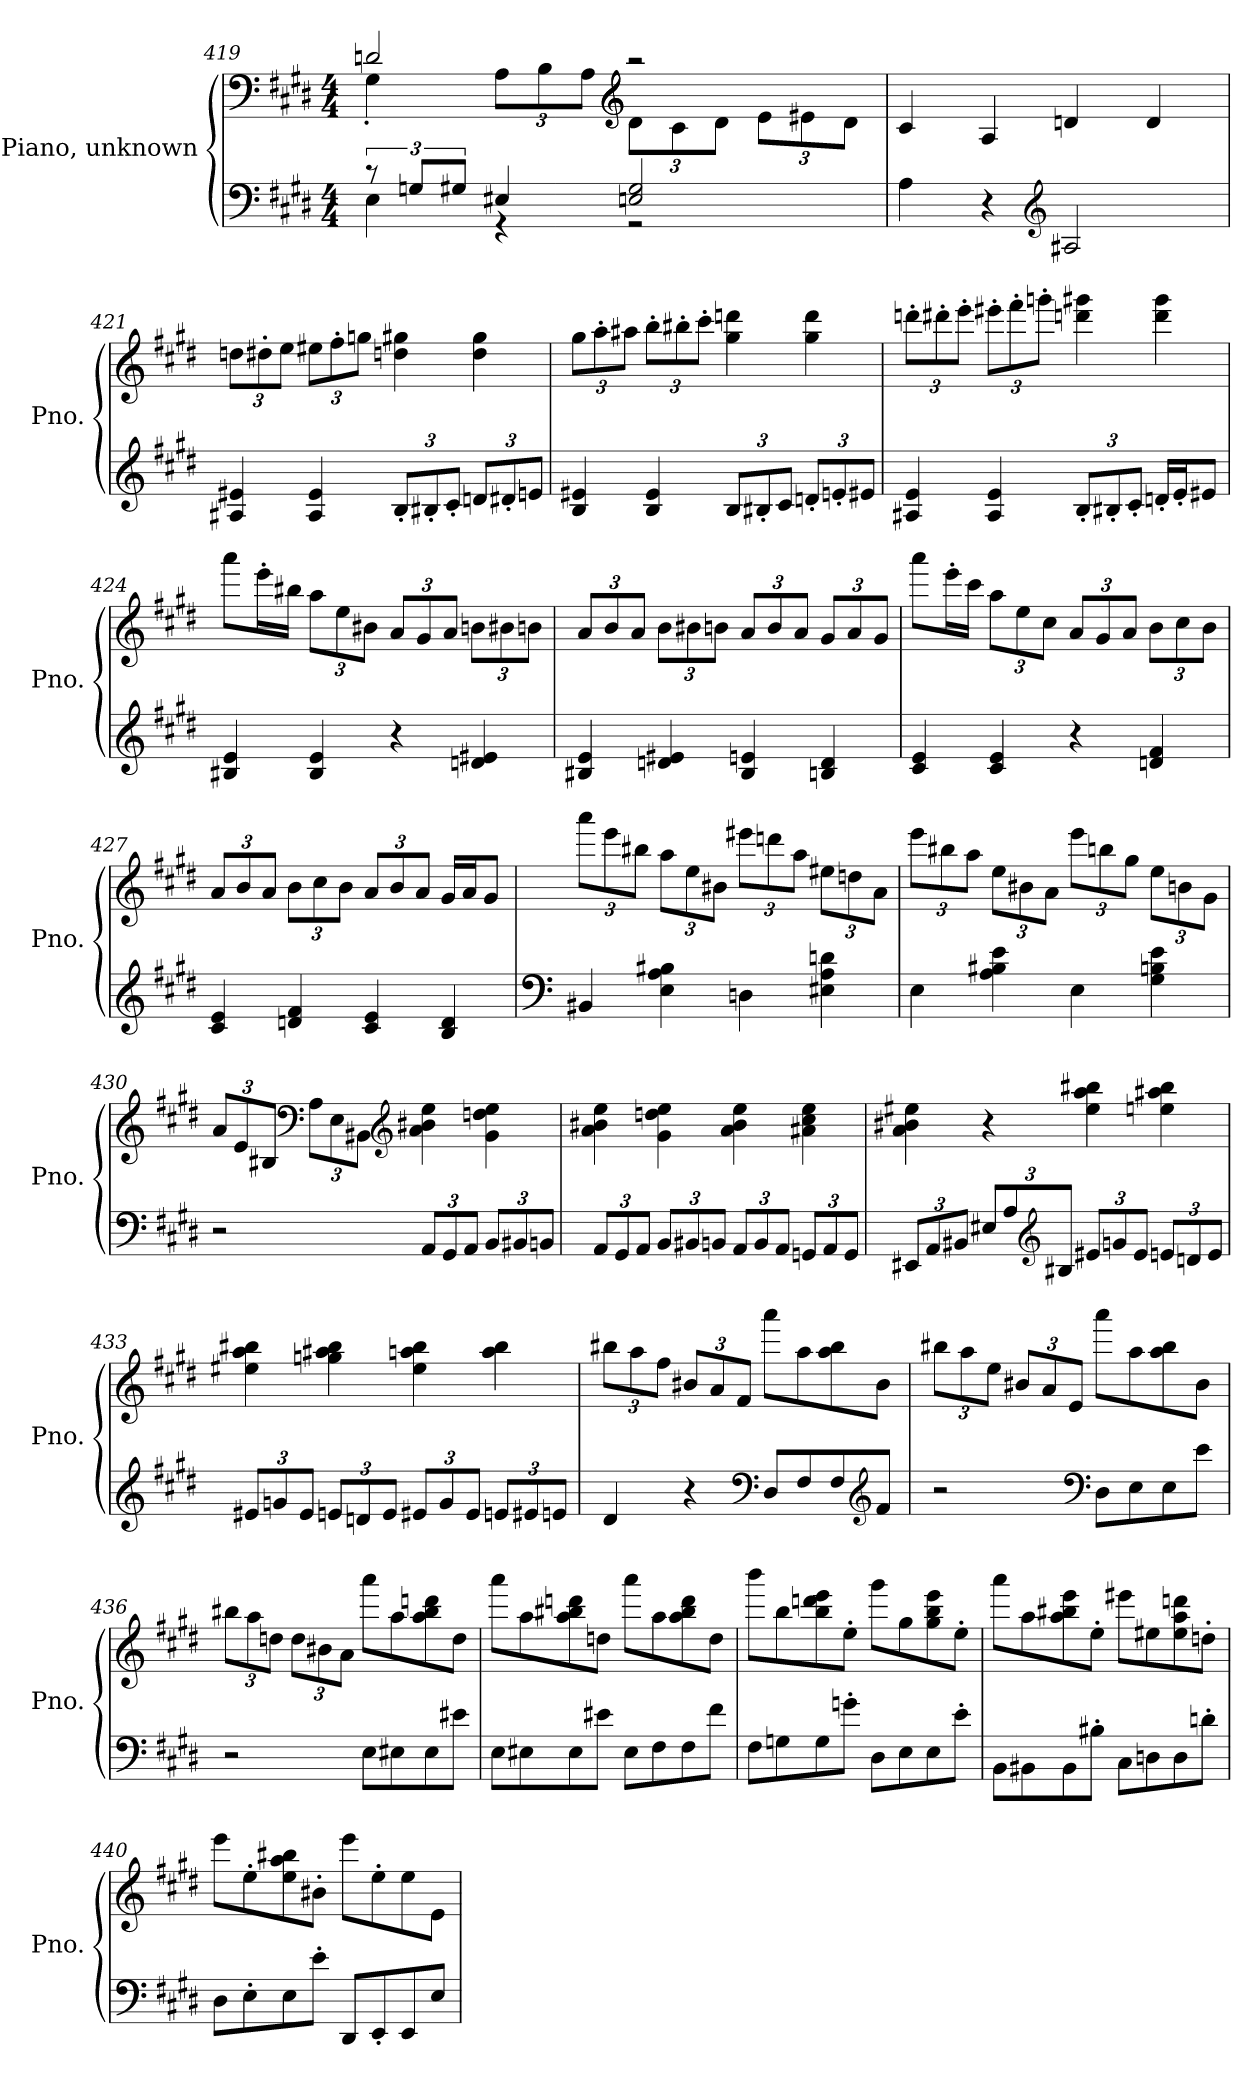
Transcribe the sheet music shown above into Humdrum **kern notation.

**kern	**kern
*part1	*part1
*staff2	*staff1
*I"Piano, unknown	*
*I'Pno.	*
*clefF4	*clefF4
*k[f#c#g#d#]	*k[f#c#g#d#]
*M4/4	*M4/4
=419	=419
*^	*^
12r	4E\	2dn/	4G#'\
12Gn/L	.	.	.
12G#X/J	.	.	.
*	*	*	*Xbrackettup
4E#X/	4r	.	12A\L
.	.	.	12B\
.	.	.	12A\J
*	*	*clefG2	*
2En/ 2G#/	2r	2r	12d\L
.	.	.	12c#\
.	.	.	12d\J
.	.	.	12e\L
.	.	.	12e#X\
.	.	.	12d\J
*v	*v	*	*
*	*v	*v
=420	=420
4A\	4c#/
4r	4A/
*clefG2	*
2A#X/	4dn/
.	4d/
!!LO:LB:g=z
=421	=421
4A#X/ 4e#X/	12ddn\L
.	12dd#X'\
.	12ee\J
4A#/ 4e#/	12ee#X\L
.	12ff#'\
.	12ggn\J
*Xbrackettup	*
12B'/L	4ddn\ 4gg#X\
12B#X'/	.
12c#'/J	.
12dn/L	4dd\ 4gg#\
12d#X'/	.
12en/J	.
=422	=422
4B/ 4e#X/	12gg#\L
.	12aa'\
.	12aa#X\J
4B/ 4e#/	12bb'\L
.	12bb#X'\
.	12ccc#'\J
12B/L	4gg#\ 4dddn\
12B#X'/	.
12c#/J	.
12dn'/L	4gg#\ 4ddd\
12en'/	.
12e#X/J	.
!!LO:LB:g=z
=423	=423
4A#X/ 4e/	12dddn'\L
.	12ddd#X'\
.	12eee'\J
4A#/ 4e/	12eee#X'\L
.	12fff#'\
.	12gggn'\J
12B'/L	4dddn\ 4ggg#X\
12B#X'/	.
12c#'/J	.
16dn'/LL	4ddd\ 4ggg#\
16e'/J	.
8e#X/J	.
=424	=424
4B#X/ 4e/	8aaa\L
.	16eee'\L
.	16bb#X\JJ
4B#/ 4e/	12aa\L
.	12ee\
.	12b#X\J
4r	12a/L
.	12g#/
.	12a/J
4dn/ 4e#X/	12bn\L
.	12b#X\
.	12bn\J
!!LO:LB:g=z
=425	=425
4B#X/ 4e/	12a/L
.	12b/
.	12a/J
4dn/ 4e#X/	12b\L
.	12b#X\
.	12bn\J
4B#/ 4en/	12a/L
.	12b/
.	12a/J
4Bn/ 4d/	12g#/L
.	12a/
.	12g#/J
=426	=426
4c#/ 4e/	8aaa\L
.	16eee'\L
.	16ccc#\JJ
4c#/ 4e/	12aa\L
.	12ee\
.	12cc#\J
4r	12a/L
.	12g#/
.	12a/J
4dn/ 4f#/	12b\L
.	12cc#\
.	12b\J
=427	=427
4c#/ 4e/	12a/L
.	12b/
.	12a/J
4dn/ 4f#/	12b\L
.	12cc#\
.	12b\J
4c#/ 4e/	12a/L
.	12b/
.	12a/J
4B/ 4d/	16g#/LL
.	16a/J
.	8g#/J
!!LO:LB:g=z
=428	=428
*clefF4	*
4BB#X/	12aaa\L
.	12eee\
.	12bb#X\J
4E\ 4A\ 4B#X\	12aa\L
.	12ee\
.	12b#X\J
4Dn\	12eee#X\L
.	12dddn\
.	12aa\J
4E#X\ 4A\ 4dn\	12ee#X\L
.	12ddn\
.	12a\J
=429	=429
4E\	12eee\L
.	12bb#X\
.	12aa\J
4A\ 4B#X\ 4e\	12ee\L
.	12b#X\
.	12a\J
4E\	12eee\L
.	12bbn\
.	12gg#\J
4G#\ 4Bn\ 4e\	12ee\L
.	12bn\
.	12g#\J
!!LO:PB:g=z
=430	=430
2r	12a/L
.	12e/
.	12B#X/J
*	*clefF4
.	12A\L
.	12E\
.	12BB#X\J
*	*clefG2
12AA/L	4a\ 4b#X\ 4ee\
12GG#/	.
12AA/J	.
12BB/L	4g#\ 4ddn\ 4ee\
12BB#X/	.
12BBn/J	.
=431	=431
12AA/L	4a\ 4b#X\ 4ee\
12GG#/	.
12AA/J	.
12BB/L	4g#\ 4ddn\ 4ee\
12BB#X/	.
12BBn/J	.
12AA/L	4a\ 4b#\ 4ee\
12BB/	.
12AA/J	.
12GGn/L	4a#X\ 4cc#\ 4ee\
12AA/	.
12GG/J	.
!!LO:LB:g=z
=432	=432
12EE#X/L	4a\ 4b#X\ 4ee#X\
12AA/	.
12BB#X/J	.
12E#X/L	4r
12A/	.
*clefG2	*
12B#X/J	.
12e#X/L	4ee#\ 4aa\ 4bb#X\
12gn/	.
12e#/J	.
12en/L	4een\ 4aa#X\ 4bb#\
12dn/	.
12e/J	.
=433	=433
12e#X/L	4ee#X\ 4aa\ 4bb#X\
12gn/	.
12e#/J	.
12en/L	4ggn\ 4aa#X\ 4bb#\
12dn/	.
12e/J	.
12e#X/L	4ee#\ 4aan\ 4bb#\
12g/	.
12e#/J	.
12en/L	4aa\ 4bb#\
12e#X/	.
12en/J	.
!!LO:LB:g=z
=434	=434
4d#/	12bb#X\L
.	12aa\
.	12ff#\J
4r	12b#X/L
.	12a/
.	12f#/J
*clefF4	*
8D#/L	8aaa\L
8F#/	8aa\
8F#/	8aa\ 8bb#\
*clefG2	*
8f#/J	8b#\J
=435	=435
2r	12bb#X\L
.	12aa\
.	12ee\J
.	12b#X/L
.	12a/
.	12e/J
*clefF4	*
8D#\L	8aaa\L
8E\	8aa\
8E\	8aa\ 8bb#\
8e\J	8b#\J
!!LO:LB:g=z
=436	=436
2r	12bb#X\L
.	12aa\
.	12ddn\J
.	12dd\L
.	12b#X\
.	12a\J
8E\L	8aaa\L
8E#X\	8aa\
8E#\	8aa\ 8bb#\ 8dddn\
8e#X\J	8dd\J
=437	=437
8E\L	8aaa\L
8E#X\	8aa\
8E#\	8aa\ 8bb#X\ 8dddn\
8e#X\J	8ddn\J
8E#\L	8aaa\L
8F#\	8aa\
8F#\	8aa\ 8bb#\ 8ddd\
8f#\J	8dd\J
=438	=438
8F#\L	8bbb\L
8Gn\	8bb\
8G\	8bb\ 8dddn\ 8eee\
8gn'\J	8ee'\J
8D#\L	8ggg#\L
8E\	8gg#\
8E\	8gg#\ 8bb\ 8eee\
8e'\J	8ee'\J
!!LO:LB:g=z
=439	=439
8BB\L	8aaa\L
8BB#X\	8aa\
8BB#\	8aa\ 8bb#X\ 8eee\
8B#X'\J	8ee'\J
8C#\L	8eee#X\L
8Dn\	8ee#X\
8D\	8ee#\ 8aa\ 8dddn\
8dn'\J	8ddn'\J
=440	=440
8D#\L	8eee\L
8E'\	8ee'\
8E\	8ee\ 8aa\ 8bb#X\
8e'\J	8b#X'\J
8DD#/L	8eee\L
8EE'/	8ee'\
8EE/	8ee\
8E/J	8e\J
=	=
*-	*-
